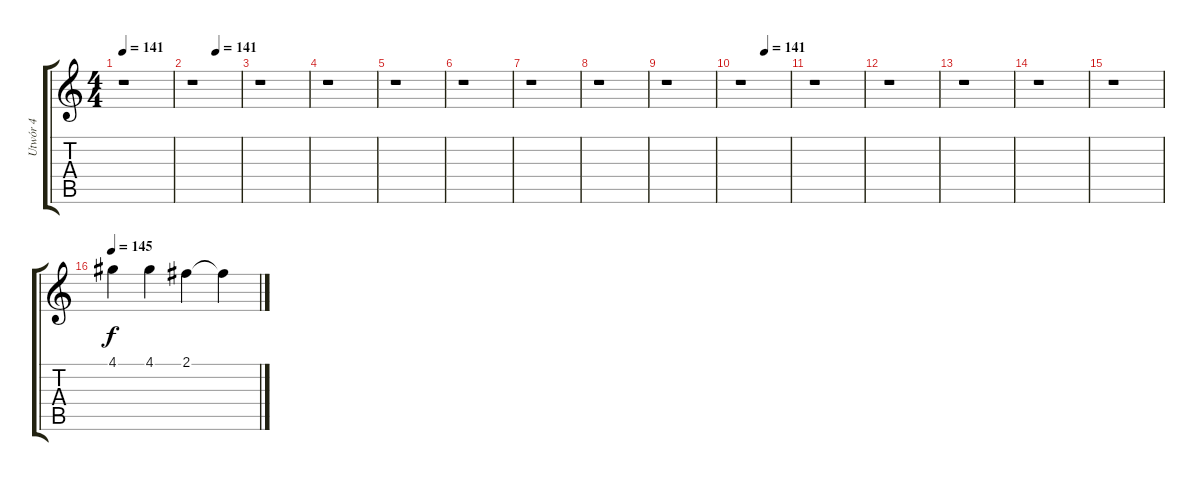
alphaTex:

\track ("Utwór 4" "Utwór 4") {instrument distortionguitar}
\staff {score tabs}
\tuning (E4 B3 G3 D3 A2 E2) {hide}
\ts (4 4)
\tempo 141
\clef g2
\ks c
r.1{dy f} |
\tempo (141 0.5)
r.1 |
r.1 |
r.1 |
r.1 |
r.1 |
r.1 |
r.1 |
r.1 |
\tempo (141 0.5)
r.1 |
r.1 |
r.1 |
r.1 |
r.1 |
r.1 |
\tempo 145
4.1.4 4.1.4 2.1.4 2.1{t}.4
